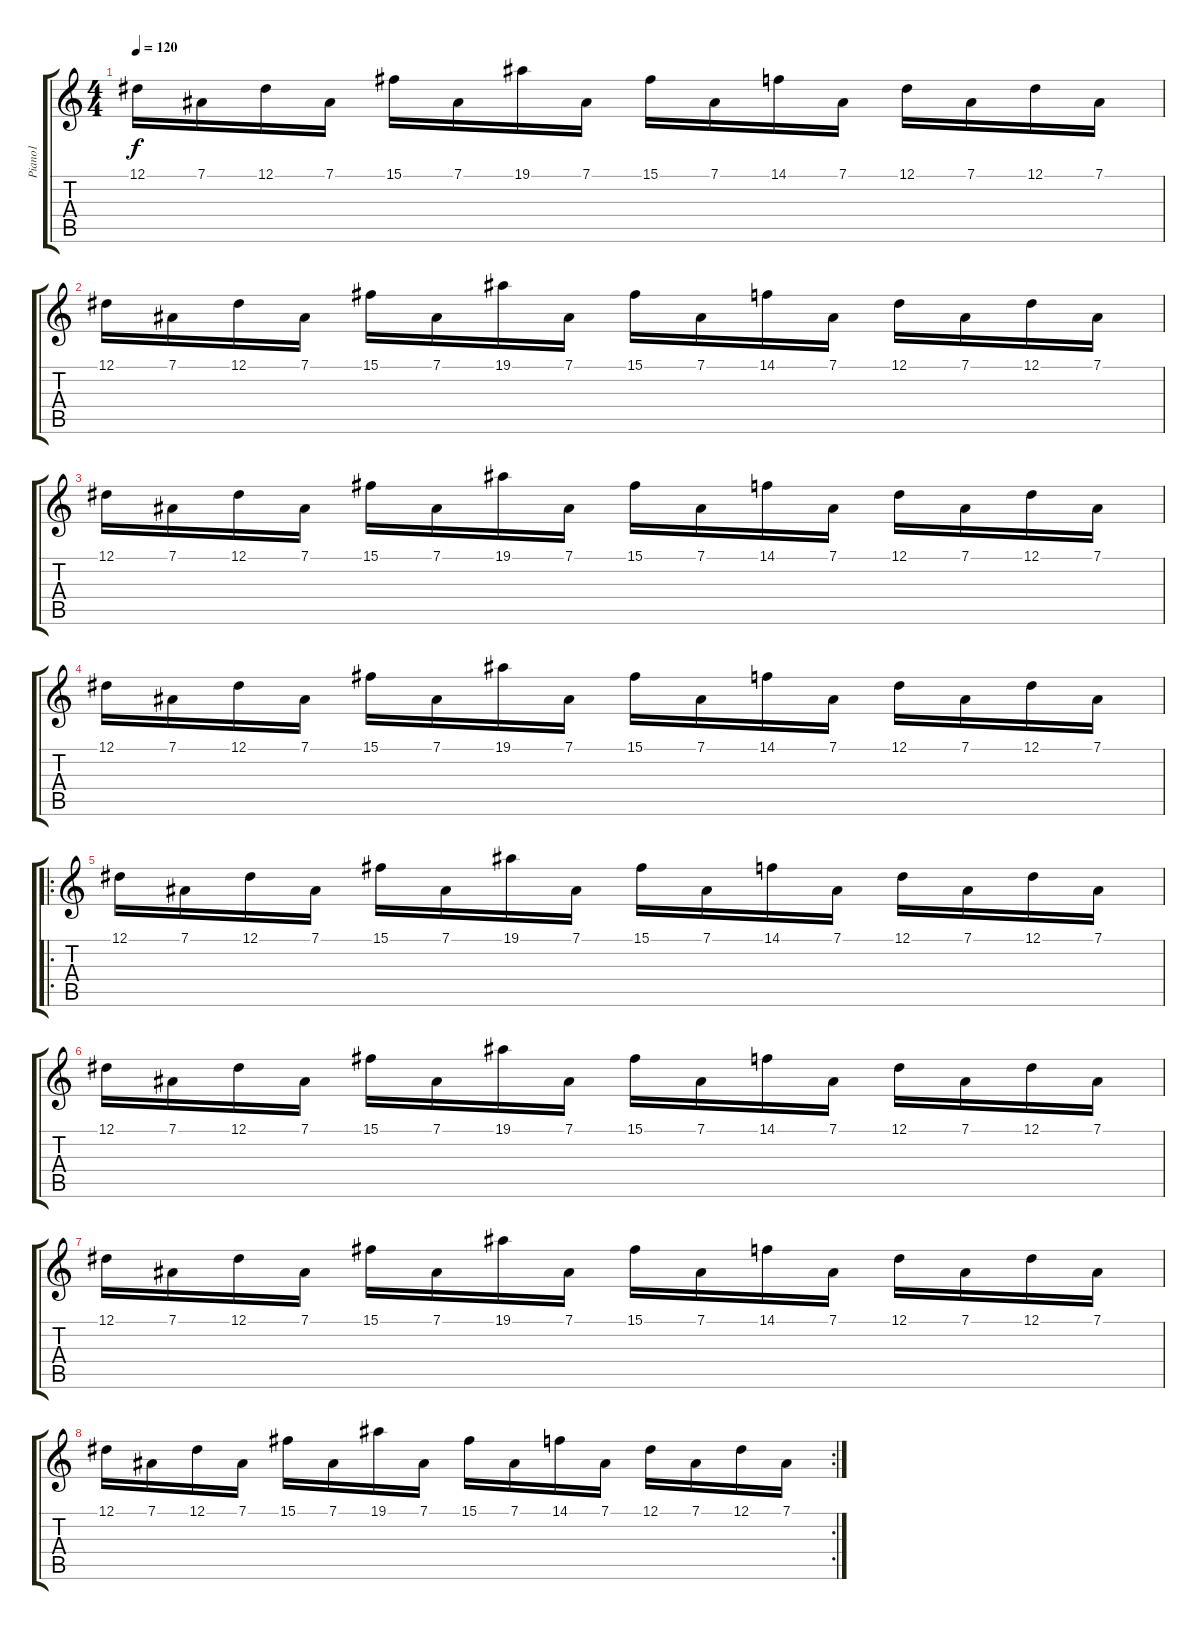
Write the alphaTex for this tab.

\track ("Piano1" "Piano1") {instrument acousticgrandpiano}
\staff {score tabs}
\tuning (Eb4 Bb3 Gb3 Db3 Ab2 Eb2) {hide}
\ts (4 4)
\tempo 120
\clef g2
\ks c
12.1.16{dy f instrument drawbarorgan} 7.1.16 12.1.16 7.1.16 15.1.16 7.1.16 19.1.16 7.1.16 15.1.16 7.1.16 14.1.16 7.1.16 12.1.16 7.1.16 12.1.16 7.1.16 |
12.1.16{instrument drawbarorgan} 7.1.16 12.1.16 7.1.16 15.1.16 7.1.16 19.1.16 7.1.16 15.1.16 7.1.16 14.1.16 7.1.16 12.1.16 7.1.16 12.1.16 7.1.16 |
12.1.16{instrument drawbarorgan} 7.1.16 12.1.16 7.1.16 15.1.16 7.1.16 19.1.16 7.1.16 15.1.16 7.1.16 14.1.16 7.1.16 12.1.16 7.1.16 12.1.16 7.1.16 |
12.1.16{instrument drawbarorgan} 7.1.16 12.1.16 7.1.16 15.1.16 7.1.16 19.1.16 7.1.16 15.1.16 7.1.16 14.1.16 7.1.16 12.1.16 7.1.16 12.1.16 7.1.16 |
\ro
12.1.16{instrument drawbarorgan} 7.1.16 12.1.16 7.1.16 15.1.16 7.1.16 19.1.16 7.1.16 15.1.16 7.1.16 14.1.16 7.1.16 12.1.16 7.1.16 12.1.16 7.1.16 |
12.1.16{instrument drawbarorgan} 7.1.16 12.1.16 7.1.16 15.1.16 7.1.16 19.1.16 7.1.16 15.1.16 7.1.16 14.1.16 7.1.16 12.1.16 7.1.16 12.1.16 7.1.16 |
12.1.16{instrument drawbarorgan} 7.1.16 12.1.16 7.1.16 15.1.16 7.1.16 19.1.16 7.1.16 15.1.16 7.1.16 14.1.16 7.1.16 12.1.16 7.1.16 12.1.16 7.1.16 |
\rc 2
12.1.16{instrument drawbarorgan} 7.1.16 12.1.16 7.1.16 15.1.16 7.1.16 19.1.16 7.1.16 15.1.16 7.1.16 14.1.16 7.1.16 12.1.16 7.1.16 12.1.16 7.1.16
